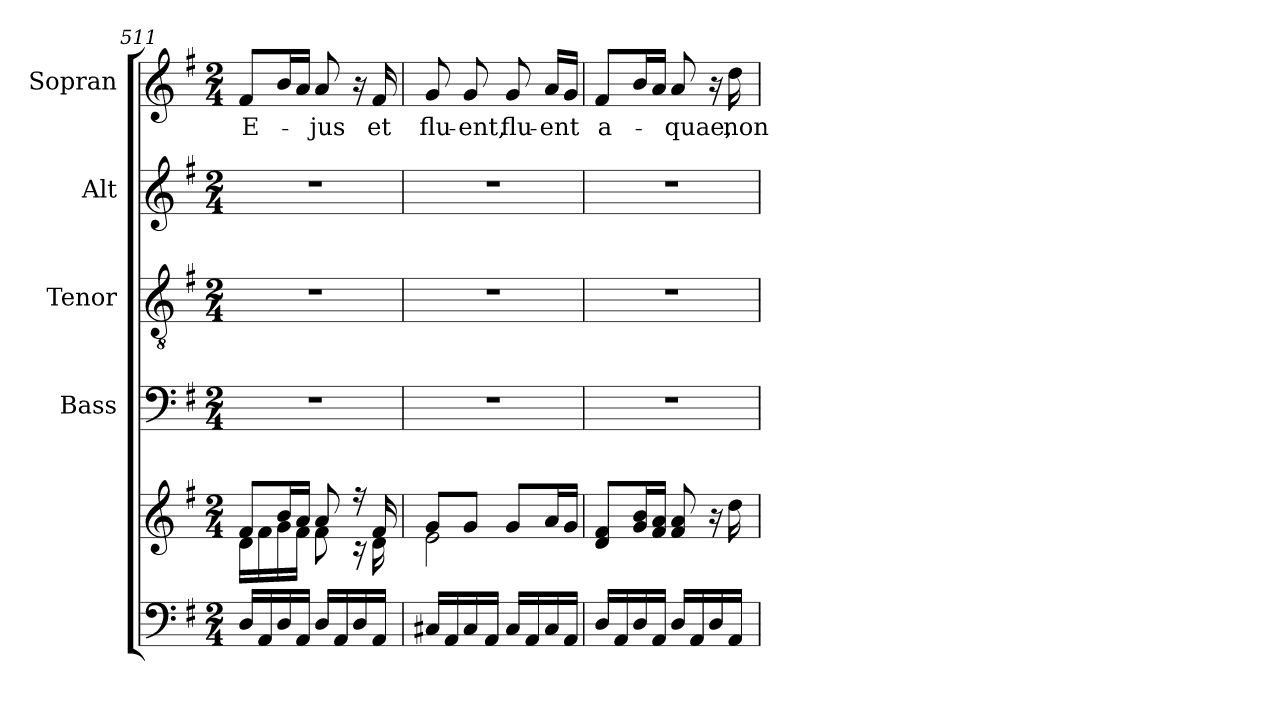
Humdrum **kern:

**kern	**kern	**kern	**kern	**kern	**kern	**text
*part5	*part5	*part4	*part3	*part2	*part1	*part1
*staff6	*staff5	*staff4	*staff3	*staff2	*staff1	*staff1
*	*	*I"Bass	*I"Tenor	*I"Alt	*I"Sopran	*
*	*	*I'B.	*I'T.	*I'A.	*I'S.	*
*clefF4	*clefG2	*clefF4	*clefGv2	*clefG2	*clefG2	*
*k[f#]	*k[f#]	*k[f#]	*k[f#]	*k[f#]	*k[f#]	*
*G:	*G:	*G:	*G:	*G:	*G:	*
*M2/4	*M2/4	*M2/4	*M2/4	*M2/4	*M2/4	*
=511	=511	=511	=511	=511	=511	=511
*	*^	*	*	*	*	*
!	!	!	!	!	!	!	!LO:LY:b
16D/LL	8f#/L	16d\LL	2r	2r	2r	8f#/L	E-
16AA/	.	16f#\	.	.	.	.	.
16D/	16b/L	16g\	.	.	.	16b/L	.
16AA/JJ	16a/JJ	16f#\JJ	.	.	.	16a/JJ	.
!	!	!	!	!	!	!	!LO:LY:b
16D/LL	8a/	8f#\	.	.	.	8a/	-jus
16AA/	.	.	.	.	.	.	.
16D/	16r	16r	.	.	.	16r	.
!	!	!	!	!	!	!	!LO:LY:b
16AA/JJ	16f#/	16d\	.	.	.	16f#/	et
=512	=512	=512	=512	=512	=512	=512	=512
!	!	!	!	!	!	!	!LO:LY:b
16C#X/LL	8g/L	2e\	2r	2r	2r	8g/	flu-
16AA/	.	.	.	.	.	.	.
!	!	!	!	!	!	!	!LO:LY:b
16C#/	8g/J	.	.	.	.	8g/	-ent,
16AA/JJ	.	.	.	.	.	.	.
!	!	!	!	!	!	!	!LO:LY:b
16C#/LL	8g/L	.	.	.	.	8g/	flu-
16AA/	.	.	.	.	.	.	.
!	!	!	!	!	!	!	!LO:LY:b
16C#/	16a/L	.	.	.	.	16a/LL	-ent
16AA/JJ	16g/JJ	.	.	.	.	16g/JJ	.
*	*v	*v	*	*	*	*	*
=513	=513	=513	=513	=513	=513	=513
!	!	!	!	!	!	!LO:LY:b
16D/LL	8d/ 8f#/L	2r	2r	2r	8f#/L	a-
16AA/	.	.	.	.	.	.
16D/	16g/ 16b/L	.	.	.	16b/L	.
16AA/JJ	16f#/ 16a/JJ	.	.	.	16a/JJ	.
!	!	!	!	!	!	!LO:LY:b
16D/LL	8f#/ 8a/	.	.	.	8a/	-quae,
16AA/	.	.	.	.	.	.
16D/	16r	.	.	.	16r	.
!	!	!	!	!	!	!LO:LY:b
16AA/JJ	16dd\	.	.	.	16dd\	non
=	=	=	=	=	=	=
*-	*-	*-	*-	*-	*-	*-
